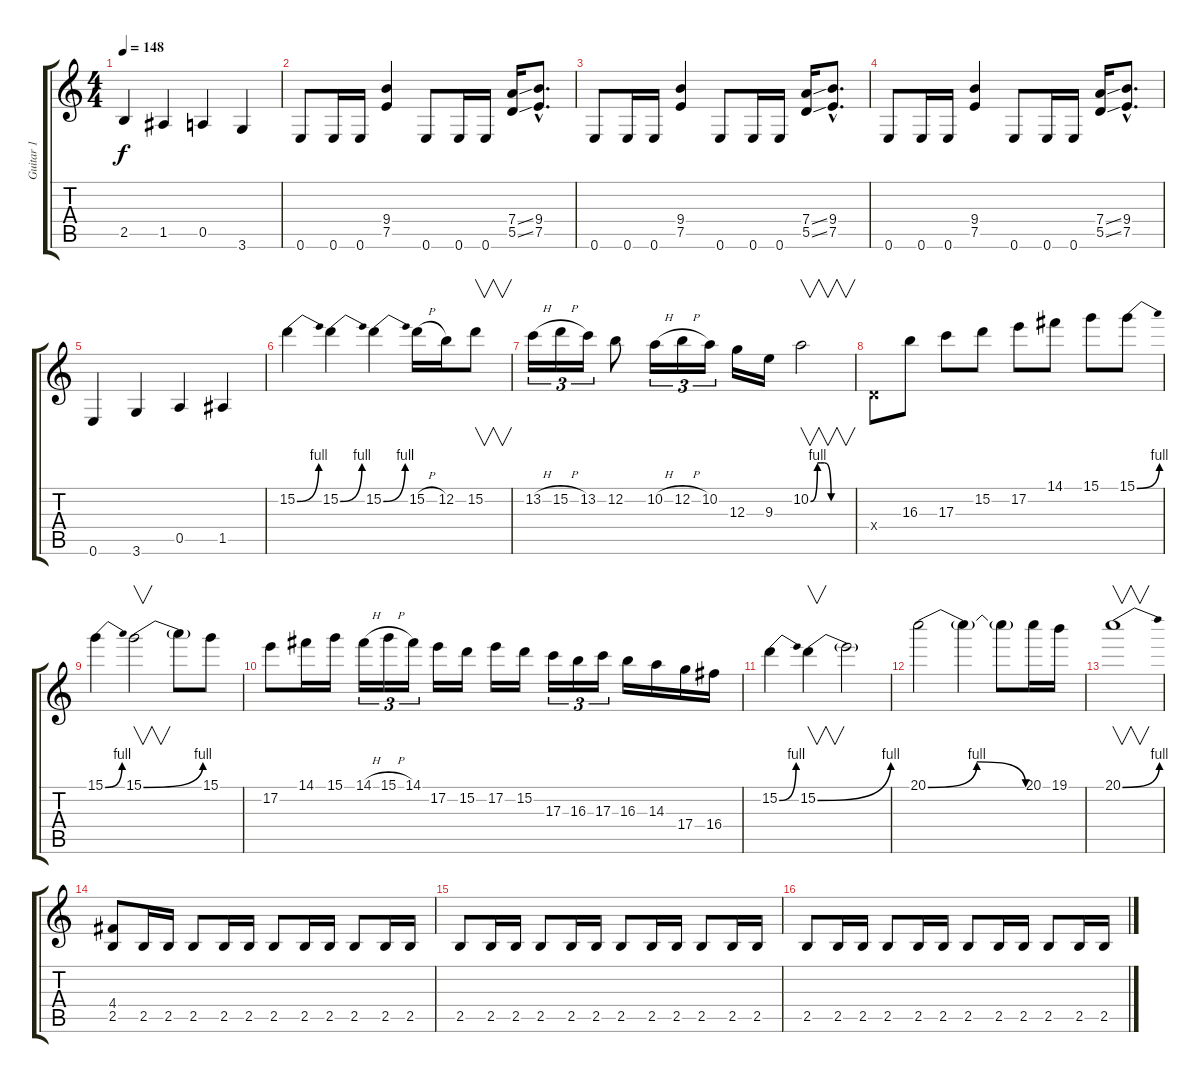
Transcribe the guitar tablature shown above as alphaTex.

\track ("Guitar 1" "Guitar 1") {instrument distortionguitar}
\staff {score tabs}
\tuning (E4 B3 G3 D3 A2 E2) {hide}
\ts (4 4)
\tempo 148
\clef g2
\ks c
2.5.4{dy f} 1.5.4 0.5.4 3.6.4 |
0.6.8 0.6.16 0.6.16 (9.4 7.5).4 0.6.8 0.6.16 0.6.16 (7.4{ss} 5.5{ss}).16 (9.4{hac} 7.5{hac}).8{d} |
0.6.8 0.6.16 0.6.16 (9.4 7.5).4 0.6.8 0.6.16 0.6.16 (7.4{ss} 5.5{ss}).16 (9.4{hac} 7.5{hac}).8{d} |
0.6.8 0.6.16 0.6.16 (9.4 7.5).4 0.6.8 0.6.16 0.6.16 (7.4{ss} 5.5{ss}).16 (9.4{hac} 7.5{hac}).8{d} |
0.6.4 3.6.4 0.5.4 1.5.4 |
15.2{be (bend 0 0 60 4)}.4 15.2{be (bend 0 0 60 4)}.4 15.2{be (bend 0 0 60 4)}.4 15.2{h}.16 12.2.16 15.2.8{v} |
13.2{h}.16{tu (3 2)} 15.2{h}.16{tu (3 2)} 13.2.16{tu (3 2)} 12.2.8 10.2{h}.16{tu (3 2)} 12.2{h}.16{tu (3 2)} 10.2.16{tu (3 2)} 12.3.16 9.3.16 10.2{be (custom 0 0 10 4 15 4 20 4 30 0 45 0 60 0)}.2{v} |
0.4{x}.8 16.3.8 17.3.8 15.2.8 17.2.8 14.1.8 15.1.8 15.1{be (bend 0 0 60 4)}.8 |
15.1{be (bend 0 0 60 4)}.4 15.1{be (bend 0 0 60 4)}.2{v} 15.1{t}.8 15.1.8 |
17.2.8 14.1.16 15.1.16 14.1{h}.16{tu (3 2)} 15.1{h}.16{tu (3 2)} 14.1.16{tu (3 2)} 17.2.16 15.2.16 17.2.16 15.2.16 17.3.16{tu (3 2)} 16.3.16{tu (3 2)} 17.3.16{tu (3 2)} 16.3.16 14.3.16 17.4.16 16.4.16 |
15.2{be (bend 0 0 60 4)}.4 15.2{be (bend 0 0 60 4)}.4{v} 15.2{t}.2 |
20.1{be (bendrelease 0 0 15 4 30 4 60 0)}.2 20.1{t}.4 20.1{t}.8 20.1.16 19.1.16 |
20.1{be (bend 0 0 60 4)}.1{v} |
(4.4 2.5).8 2.5.16 2.5.16 2.5.8 2.5.16 2.5.16 2.5.8 2.5.16 2.5.16 2.5.8 2.5.16 2.5.16 |
2.5.8 2.5.16 2.5.16 2.5.8 2.5.16 2.5.16 2.5.8 2.5.16 2.5.16 2.5.8 2.5.16 2.5.16 |
2.5.8 2.5.16 2.5.16 2.5.8 2.5.16 2.5.16 2.5.8 2.5.16 2.5.16 2.5.8 2.5.16 2.5.16
